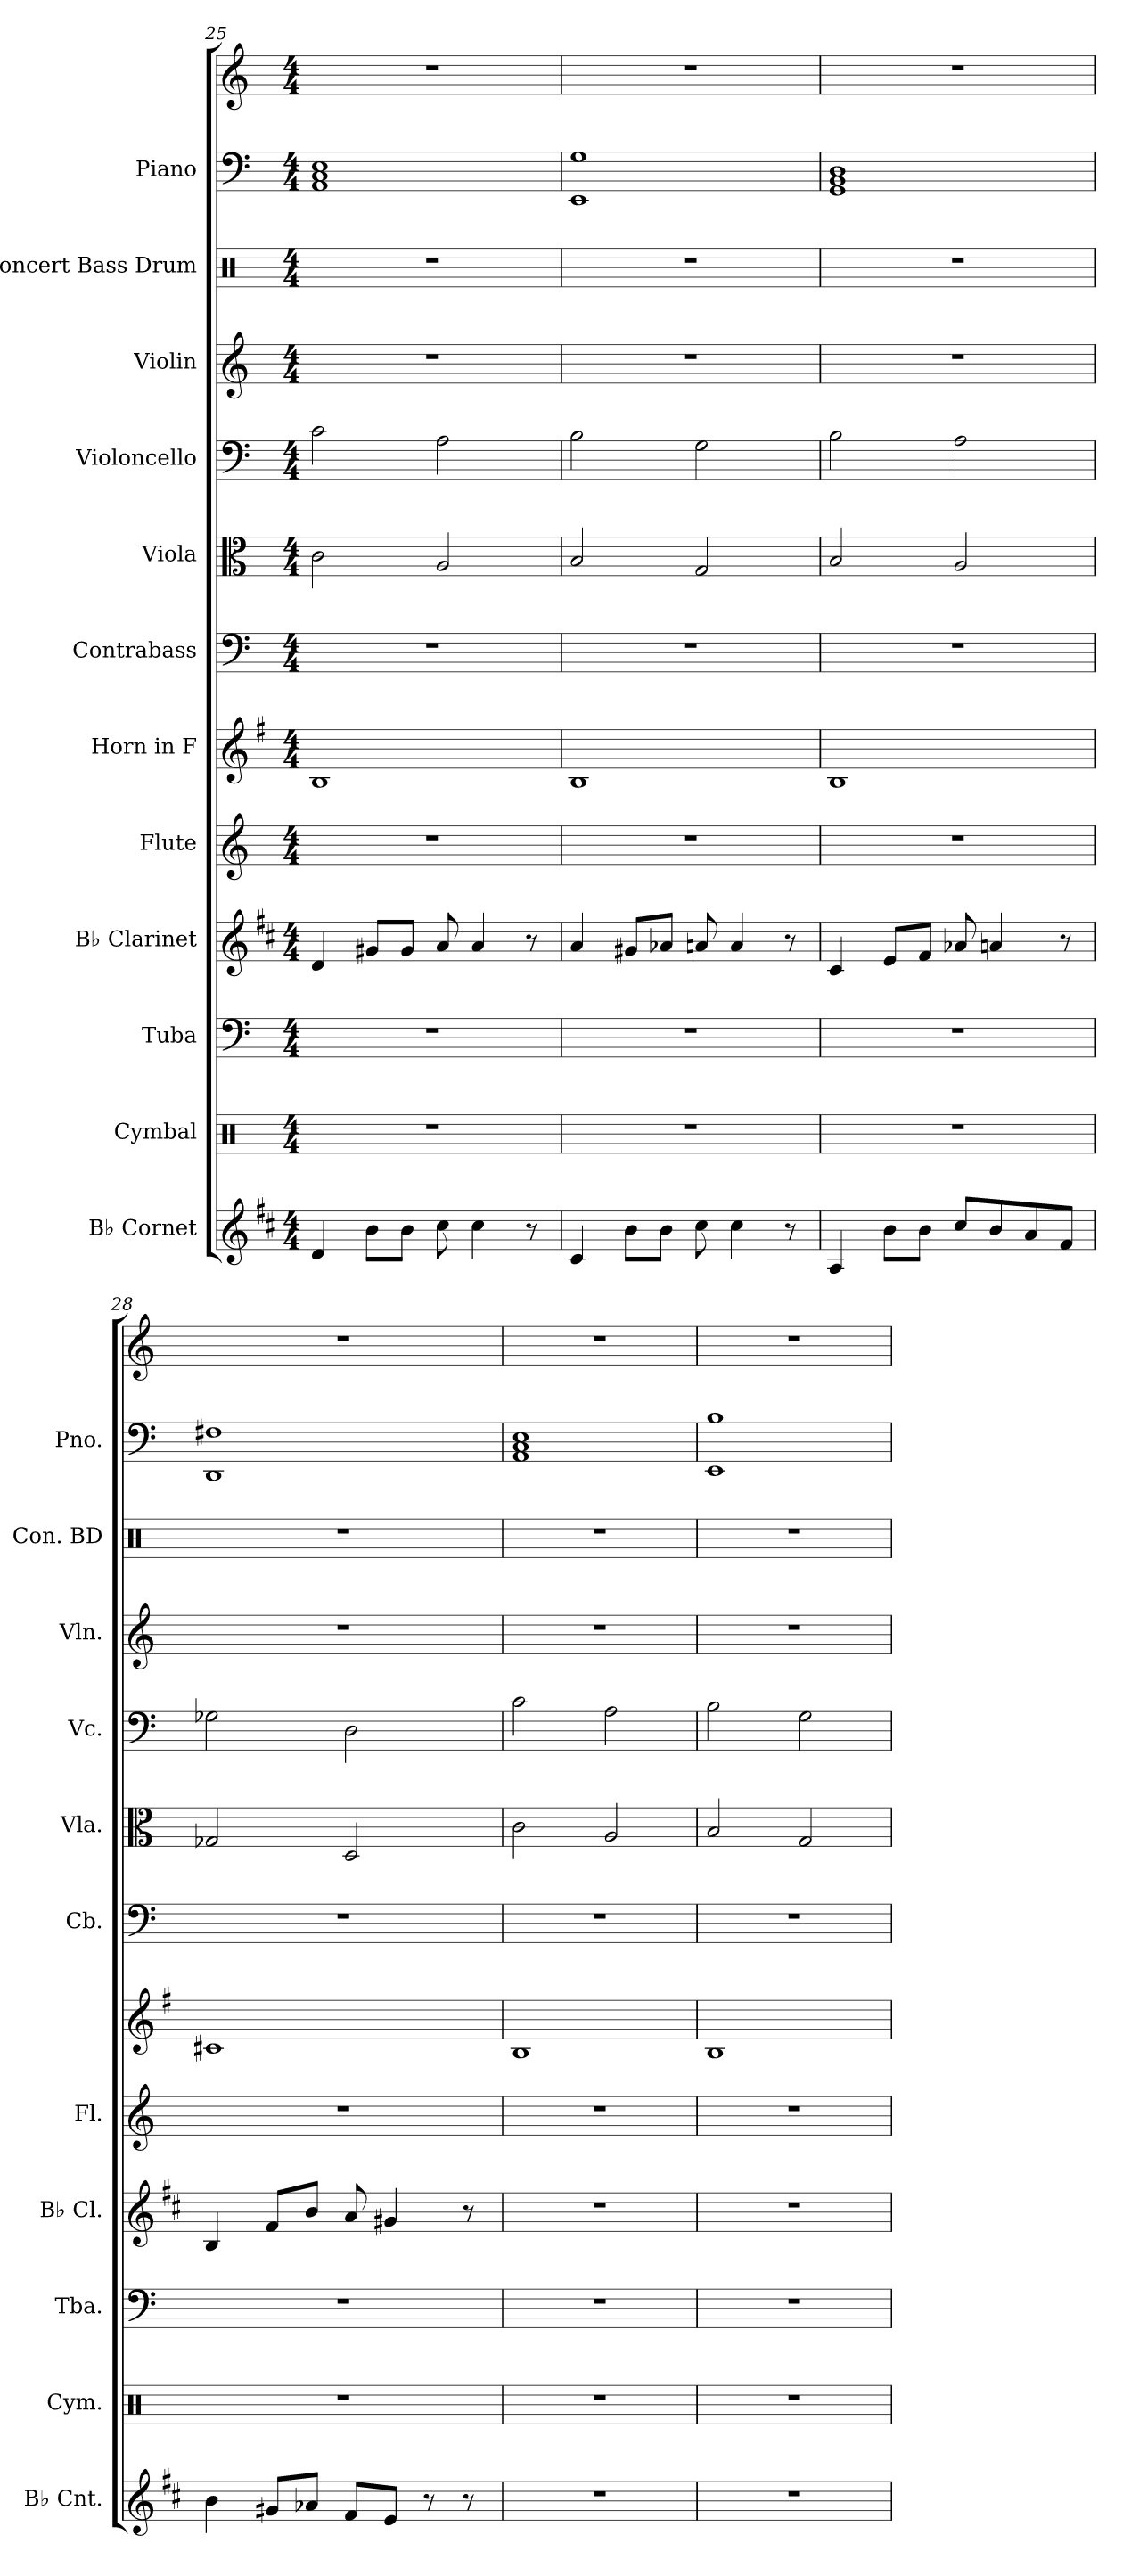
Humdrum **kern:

**kern	**kern	**kern	**kern	**kern	**kern	**kern	**kern	**kern	**kern	**kern	**kern	**kern
*part12	*part11	*part10	*part9	*part8	*part7	*part6	*part5	*part4	*part3	*part2	*part1	*part1
*staff13	*staff12	*staff11	*staff10	*staff9	*staff8	*staff7	*staff6	*staff5	*staff4	*staff3	*staff2	*staff1
*I"B♭ Cornet	*I"Cymbal	*I"Tuba	*I"B♭ Clarinet	*I"Flute	*I"Horn in F	*I"Contrabass	*I"Viola	*I"Violoncello	*I"Violin	*I"Concert Bass Drum	*I"Piano	*
*I'B♭ Cnt.	*I'Cym.	*I'Tba.	*I'B♭ Cl.	*I'Fl.	*	*I'Cb.	*I'Vla.	*I'Vc.	*I'Vln.	*I'Con. BD	*I'Pno.	*
*clefG2	*clefX	*clefF4	*clefG2	*clefG2	*clefG2	*clefF4	*clefC3	*clefF4	*clefG2	*clefX	*clefF4	*clefG2
*ITrd1c2	*	*	*ITrd1c2	*	*ITrd4c7	*ITrd7c12	*	*	*	*	*	*
*k[]	*k[]	*k[]	*k[]	*k[]	*k[]	*k[]	*k[]	*k[]	*k[]	*k[]	*k[]	*k[]
*M4/4	*M4/4	*M4/4	*M4/4	*M4/4	*M4/4	*M4/4	*M4/4	*M4/4	*M4/4	*M4/4	*M4/4	*M4/4
=25	=25	=25	=25	=25	=25	=25	=25	=25	=25	=25	=25	=25
4c/	1r	1r	4c/	1r	1E	1r	2c\	2c\	1r	1r	1AA 1C 1E	1r
8a\L	.	.	8f#X/L	.	.	.	.	.	.	.	.	.
8a\J	.	.	8f#/J	.	.	.	.	.	.	.	.	.
8b\	.	.	8g/	.	.	.	2A/	2A\	.	.	.	.
4b\	.	.	4g/	.	.	.	.	.	.	.	.	.
8r	.	.	8r	.	.	.	.	.	.	.	.	.
!!LO:PB:g=z
=26	=26	=26	=26	=26	=26	=26	=26	=26	=26	=26	=26	=26
4B/	1r	1r	4g/	1r	1E	1r	2B/	2B\	1r	1r	1EE 1G	1r
8a\L	.	.	8f#X/L	.	.	.	.	.	.	.	.	.
8a\J	.	.	8g-X/J	.	.	.	.	.	.	.	.	.
8b\	.	.	8gn/	.	.	.	2G/	2G\	.	.	.	.
4b\	.	.	4g/	.	.	.	.	.	.	.	.	.
8r	.	.	8r	.	.	.	.	.	.	.	.	.
=27	=27	=27	=27	=27	=27	=27	=27	=27	=27	=27	=27	=27
4G/	1r	1r	4B/	1r	1E	1r	2B/	2B\	1r	1r	1GG 1BB 1D	1r
8a\L	.	.	8d/L	.	.	.	.	.	.	.	.	.
8a\J	.	.	8e/J	.	.	.	.	.	.	.	.	.
8b/L	.	.	8g-X/	.	.	.	2A/	2A\	.	.	.	.
8a/	.	.	4gn/	.	.	.	.	.	.	.	.	.
8g/	.	.	.	.	.	.	.	.	.	.	.	.
8e/J	.	.	8r	.	.	.	.	.	.	.	.	.
=28	=28	=28	=28	=28	=28	=28	=28	=28	=28	=28	=28	=28
4a\	1r	1r	4A/	1r	1F#X	1r	2G-X/	2G-X\	1r	1r	1DD 1F#X	1r
8f#X/L	.	.	8e/L	.	.	.	.	.	.	.	.	.
8g-X/J	.	.	8a/J	.	.	.	.	.	.	.	.	.
8e/L	.	.	8g/	.	.	.	2D/	2D\	.	.	.	.
8d/J	.	.	4f#X/	.	.	.	.	.	.	.	.	.
8r	.	.	.	.	.	.	.	.	.	.	.	.
8r	.	.	8r	.	.	.	.	.	.	.	.	.
=29	=29	=29	=29	=29	=29	=29	=29	=29	=29	=29	=29	=29
1r	1r	1r	1r	1r	1E	1r	2c\	2c\	1r	1r	1AA 1C 1E	1r
.	.	.	.	.	.	.	2A/	2A\	.	.	.	.
=30	=30	=30	=30	=30	=30	=30	=30	=30	=30	=30	=30	=30
1r	1r	1r	1r	1r	1E	1r	2B/	2B\	1r	1r	1EE 1B	1r
.	.	.	.	.	.	.	2G/	2G\	.	.	.	.
=	=	=	=	=	=	=	=	=	=	=	=	=
*-	*-	*-	*-	*-	*-	*-	*-	*-	*-	*-	*-	*-
